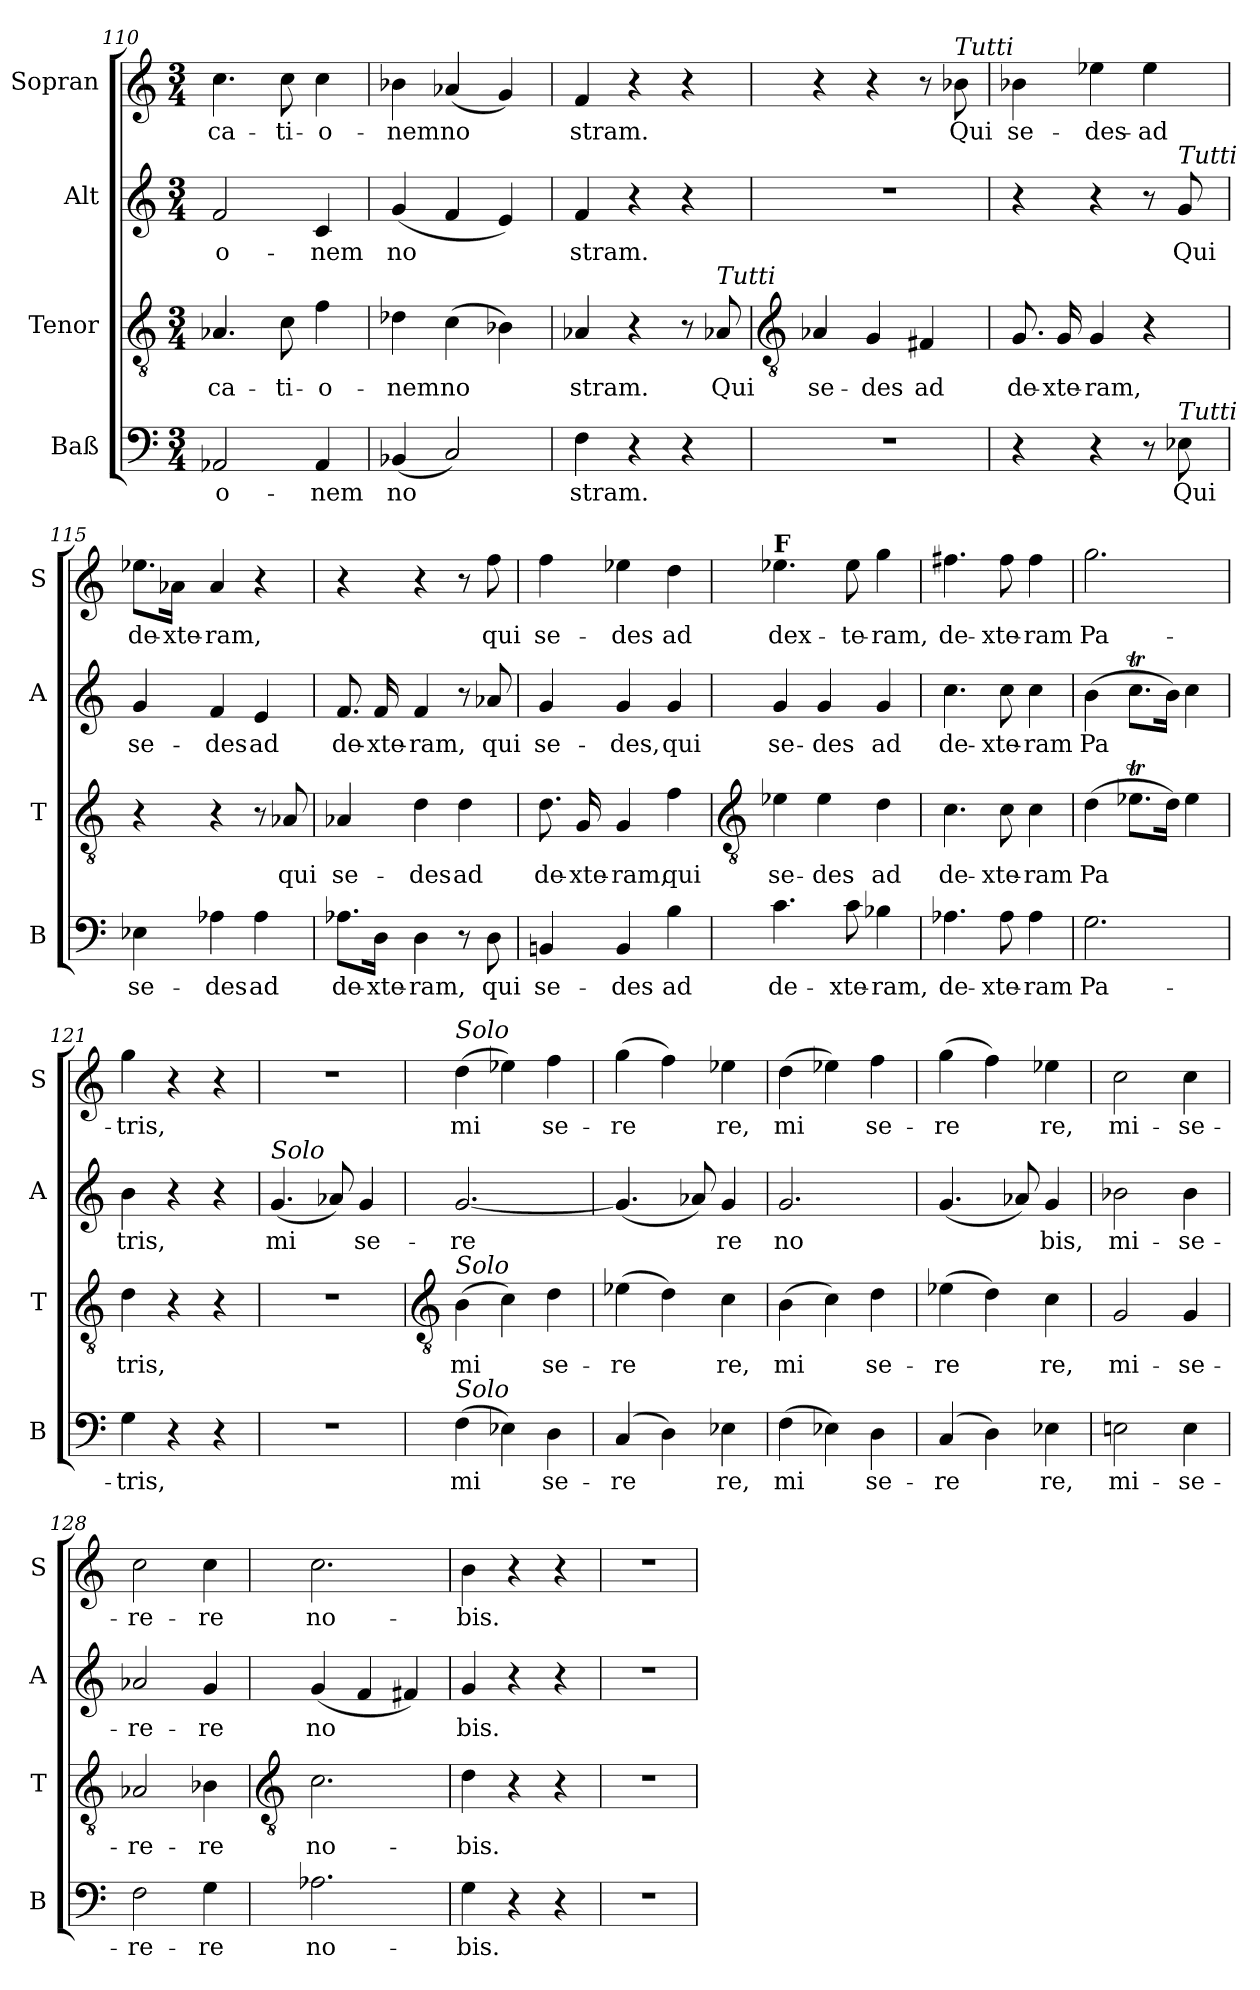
**kern	**text	**kern	**text	**kern	**text	**kern	**text
*part4	*part4	*part3	*part3	*part2	*part2	*part1	*part1
*staff4	*staff4	*staff3	*staff3	*staff2	*staff2	*staff1	*staff1
*I"Baß	*	*I"Tenor	*	*I"Alt	*	*I"Sopran	*
*I'B	*	*I'T	*	*I'A	*	*I'S	*
*clefF4	*	*clefGv2	*	*clefG2	*	*clefG2	*
*k[]	*	*k[]	*	*k[]	*	*k[]	*
*C:	*	*C:	*	*C:	*	*C:	*
*M3/4	*	*M3/4	*	*M3/4	*	*M3/4	*
=110	=110	=110	=110	=110	=110	=110	=110
!	!LO:LY:b	!	!LO:LY:b	!	!LO:LY:b	!	!LO:LY:b
2AA-X	-o-	4.A-X	-ca-	2f	-o-	4.cc	-ca-
!	!	!	!LO:LY:b	!	!	!	!LO:LY:b
.	.	8c	-ti-	.	.	8cc	-ti-
!	!LO:LY:b	!	!LO:LY:b	!	!LO:LY:b	!	!LO:LY:b
4AA-	-nem	4f	-o-	4c	-nem	4cc	-o-
=111	=111	=111	=111	=111	=111	=111	=111
!	!LO:LY:b	!	!LO:LY:b	!	!LO:LY:b	!	!LO:LY:b
(<4BB-X	no	4d-X	-nem	(<4g	no	4b-X	-nem
!	!	!	!LO:LY:b	!	!	!	!LO:LY:b
2C)	.	(>4c	no	4f	.	(<4a-X	no
.	.	4B-X)	.	4e)	.	4g)	.
=112	=112	=112	=112	=112	=112	=112	=112
!	!LO:LY:b	!	!LO:LY:b	!	!LO:LY:b	!	!LO:LY:b
4F	-stram.	4A-X	-stram.	4f	-stram.	4f	-stram.
4r	.	4r	.	4r	.	4r	.
4r	.	8r	.	4r	.	4r	.
!	!	!LO:TX:a:i:t=Tutti	!	!	!	!	!
!	!	!	!LO:LY:b	!	!	!	!
.	.	8A-X	Qui	.	.	.	.
!!LO:LB:g=z
=113	=113	=113	=113	=113	=113	=113	=113
*	*	*clefGv2	*	*	*	*	*
!LO:N:vis=1	!	!	!LO:LY:b	!LO:N:vis=1	!	!	!
2.r	.	4A-X	se-	2.r	.	4r	.
!	!	!	!LO:LY:b	!	!	!	!
.	.	4G	-des	.	.	4r	.
!	!	!	!LO:LY:b	!	!	!	!
.	.	4F#X	ad	.	.	8r	.
!	!	!	!	!	!	!LO:TX:a:i:t=Tutti	!
!	!	!	!	!	!	!	!LO:LY:b
.	.	.	.	.	.	8b-X	Qui
=114	=114	=114	=114	=114	=114	=114	=114
!	!	!	!LO:LY:b	!	!	!	!LO:LY:b
4r	.	8.G	de-	4r	.	4b-X	se-
!	!	!	!LO:LY:b	!	!	!	!
.	.	16G	-xte-	.	.	.	.
!	!	!	!LO:LY:b	!	!	!	!LO:LY:b
4r	.	4G	-ram,	4r	.	4ee-X	-des-
!	!	!	!	!	!	!	!LO:LY:b
8r	.	4r	.	8r	.	4ee-	-ad
!	!	!	!	!LO:TX:a:i:t=Tutti	!	!	!
!LO:TX:a:i:t=Tutti	!	!	!	!	!	!	!
!	!LO:LY:b	!	!	!	!LO:LY:b	!	!
8E-X	Qui	.	.	8g	Qui	.	.
=115	=115	=115	=115	=115	=115	=115	=115
!	!LO:LY:b	!	!	!	!LO:LY:b	!	!LO:LY:b
4E-X	se-	4r	.	4g	se-	8.ee-X\L	de-
!	!	!	!	!	!	!	!LO:LY:b
.	.	.	.	.	.	16a-X\Jk	-xte-
!	!LO:LY:b	!	!	!	!LO:LY:b	!	!LO:LY:b
4A-X	-des	4r	.	4f	-des	4a-	-ram,
!	!LO:LY:b	!	!	!	!LO:LY:b	!	!
4A-	ad	8r	.	4e	ad	4r	.
!	!	!	!LO:LY:b	!	!	!	!
.	.	8A-X	qui	.	.	.	.
=116	=116	=116	=116	=116	=116	=116	=116
!	!LO:LY:b	!	!LO:LY:b	!	!LO:LY:b	!	!
8.A-X\L	de-	4A-X	se-	8.f	de-	4r	.
!	!LO:LY:b	!	!	!	!LO:LY:b	!	!
16D\Jk	-xte-	.	.	16f	-xte-	.	.
!	!LO:LY:b	!	!LO:LY:b	!	!LO:LY:b	!	!
4D	-ram,	4d	-des	4f	-ram,	4r	.
!	!	!	!LO:LY:b	!	!	!	!
8r	.	4d	ad	8r	.	8r	.
!	!LO:LY:b	!	!	!	!LO:LY:b	!	!LO:LY:b
8D	qui	.	.	8a-X	qui	8ff	qui
=117	=117	=117	=117	=117	=117	=117	=117
!	!LO:LY:b	!	!LO:LY:b	!	!LO:LY:b	!	!LO:LY:b
4BBn	se-	8.d	de-	4g	se-	4ff	se-
!	!	!	!LO:LY:b	!	!	!	!
.	.	16G	-xte-	.	.	.	.
!	!LO:LY:b	!	!LO:LY:b	!	!LO:LY:b	!	!LO:LY:b
4BB	-des	4G	-ram,	4g	-des,	4ee-X	-des
!	!LO:LY:b	!	!LO:LY:b	!	!LO:LY:b	!	!LO:LY:b
4B	ad	4f	qui	4g	qui	4dd	ad
!!LO:LB:g=z
=118	=118	=118	=118	=118	=118	=118	=118
*	*	*clefGv2	*	*	*	*	*
!	!	!	!	!	!	!LO:TX:a:B:t=F	!
!	!LO:LY:b	!	!LO:LY:b	!	!LO:LY:b	!	!LO:LY:b
4.c	de-	4e-X	se-	4g	se-	4.ee-X	dex-
!	!	!	!LO:LY:b	!	!LO:LY:b	!	!
.	.	4e-	-des	4g	-des	.	.
!	!LO:LY:b	!	!	!	!	!	!LO:LY:b
8c	-xte-	.	.	.	.	8ee-	-te-
!	!LO:LY:b	!	!LO:LY:b	!	!LO:LY:b	!	!LO:LY:b
4B-X	-ram,	4d	ad	4g	ad	4gg	-ram,
=119	=119	=119	=119	=119	=119	=119	=119
!	!LO:LY:b	!	!LO:LY:b	!	!LO:LY:b	!	!LO:LY:b
4.A-X	de-	4.c	de-	4.cc	de-	4.ff#X	de-
!	!LO:LY:b	!	!LO:LY:b	!	!LO:LY:b	!	!LO:LY:b
8A-	-xte-	8c	-xte-	8cc	-xte-	8ff#	-xte-
!	!LO:LY:b	!	!LO:LY:b	!	!LO:LY:b	!	!LO:LY:b
4A-	-ram	4c	-ram	4cc	-ram	4ff#	-ram
=120	=120	=120	=120	=120	=120	=120	=120
!	!LO:LY:b	!	!LO:LY:b	!	!LO:LY:b	!	!LO:LY:b
2.G	Pa-	(>4d	Pa	(>4b	Pa	2.gg	Pa-
.	.	8.e-XTL	.	8.ccTL	.	.	.
.	.	16dJ)	.	16bJ)	.	.	.
.	.	4e-	.	4cc	.	.	.
=121	=121	=121	=121	=121	=121	=121	=121
!	!LO:LY:b	!	!LO:LY:b	!	!LO:LY:b	!	!LO:LY:b
4G	-tris,	4d	tris,	4b	tris,	4gg	-tris,
4r	.	4r	.	4r	.	4r	.
4r	.	4r	.	4r	.	4r	.
=122	=122	=122	=122	=122	=122	=122	=122
!	!	!	!	!LO:TX:a:i:t=Solo	!	!	!
!LO:N:vis=1	!	!LO:N:vis=1	!	!	!LO:LY:b	!LO:N:vis=1	!
2.r	.	2.r	.	(<4.g	mi	2.r	.
.	.	.	.	8a-X)	.	.	.
!	!	!	!	!	!LO:LY:b	!	!
.	.	.	.	4g	se-	.	.
!!LO:LB:g=z
=123	=123	=123	=123	=123	=123	=123	=123
*	*	*clefGv2	*	*	*	*	*
!	!	!	!	!	!	!LO:TX:a:i:t=Solo	!
!	!	!LO:TX:a:i:t=Solo	!	!	!	!	!
!LO:TX:a:i:t=Solo	!	!	!	!	!	!	!
!	!LO:LY:b	!	!LO:LY:b	!	!LO:LY:b	!	!LO:LY:b
(>4F	mi	(>4B	mi	[2.g	-re	(>4dd	mi
4E-X)	.	4c)	.	.	.	4ee-X)	.
!	!LO:LY:b	!	!LO:LY:b	!	!	!	!LO:LY:b
4D	se-	4d	se-	.	.	4ff	se-
=124	=124	=124	=124	=124	=124	=124	=124
!	!LO:LY:b	!	!LO:LY:b	!	!	!	!LO:LY:b
(<4C	-re	(>4e-X	-re	(<4.g]	.	(>4gg	-re
4D)	.	4d)	.	.	.	4ff)	.
.	.	.	.	8a-X)	.	.	.
!	!LO:LY:b	!	!LO:LY:b	!	!LO:LY:b	!	!LO:LY:b
4E-X	re,	4c	re,	4g	re	4ee-X	re,
=125	=125	=125	=125	=125	=125	=125	=125
!	!LO:LY:b	!	!LO:LY:b	!	!LO:LY:b	!	!LO:LY:b
(>4F	mi	(>4B	mi	2.g	no	(>4dd	mi
4E-X)	.	4c)	.	.	.	4ee-X)	.
!	!LO:LY:b	!	!LO:LY:b	!	!	!	!LO:LY:b
4D	se-	4d	se-	.	.	4ff	se-
=126	=126	=126	=126	=126	=126	=126	=126
!	!LO:LY:b	!	!LO:LY:b	!	!	!	!LO:LY:b
(<4C	-re	(>4e-X	-re	(<4.g	.	(>4gg	-re
4D)	.	4d)	.	.	.	4ff)	.
.	.	.	.	8a-X)	.	.	.
!	!LO:LY:b	!	!LO:LY:b	!	!LO:LY:b	!	!LO:LY:b
4E-X	re,	4c	re,	4g	bis,	4ee-X	re,
=127	=127	=127	=127	=127	=127	=127	=127
!	!LO:LY:b	!	!LO:LY:b	!	!LO:LY:b	!	!LO:LY:b
2En	mi-	2G	mi-	2b-X	mi-	2cc	mi-
!	!LO:LY:b	!	!LO:LY:b	!	!LO:LY:b	!	!LO:LY:b
4E	-se-	4G	-se-	4b-	-se-	4cc	-se-
=128	=128	=128	=128	=128	=128	=128	=128
!	!LO:LY:b	!	!LO:LY:b	!	!LO:LY:b	!	!LO:LY:b
2F	-re-	2A-X	-re-	2a-X	-re-	2cc	-re-
!	!LO:LY:b	!	!LO:LY:b	!	!LO:LY:b	!	!LO:LY:b
4G	-re	4B-X	-re	4g	-re	4cc	-re
!!LO:LB:g=z
=129	=129	=129	=129	=129	=129	=129	=129
*	*	*clefGv2	*	*	*	*	*
!	!LO:LY:b	!	!LO:LY:b	!	!LO:LY:b	!	!LO:LY:b
2.A-X	no-	2.c	no-	(<4g	no	2.cc	no-
.	.	.	.	4f	.	.	.
.	.	.	.	4f#X)	.	.	.
=130	=130	=130	=130	=130	=130	=130	=130
!	!LO:LY:b	!	!LO:LY:b	!	!LO:LY:b	!	!LO:LY:b
4G	-bis.	4d	-bis.	4g	bis.	4b	-bis.
4r	.	4r	.	4r	.	4r	.
4r	.	4r	.	4r	.	4r	.
=131	=131	=131	=131	=131	=131	=131	=131
2.r	.	2.r	.	2.r	.	2.r	.
=	=	=	=	=	=	=	=
*-	*-	*-	*-	*-	*-	*-	*-
